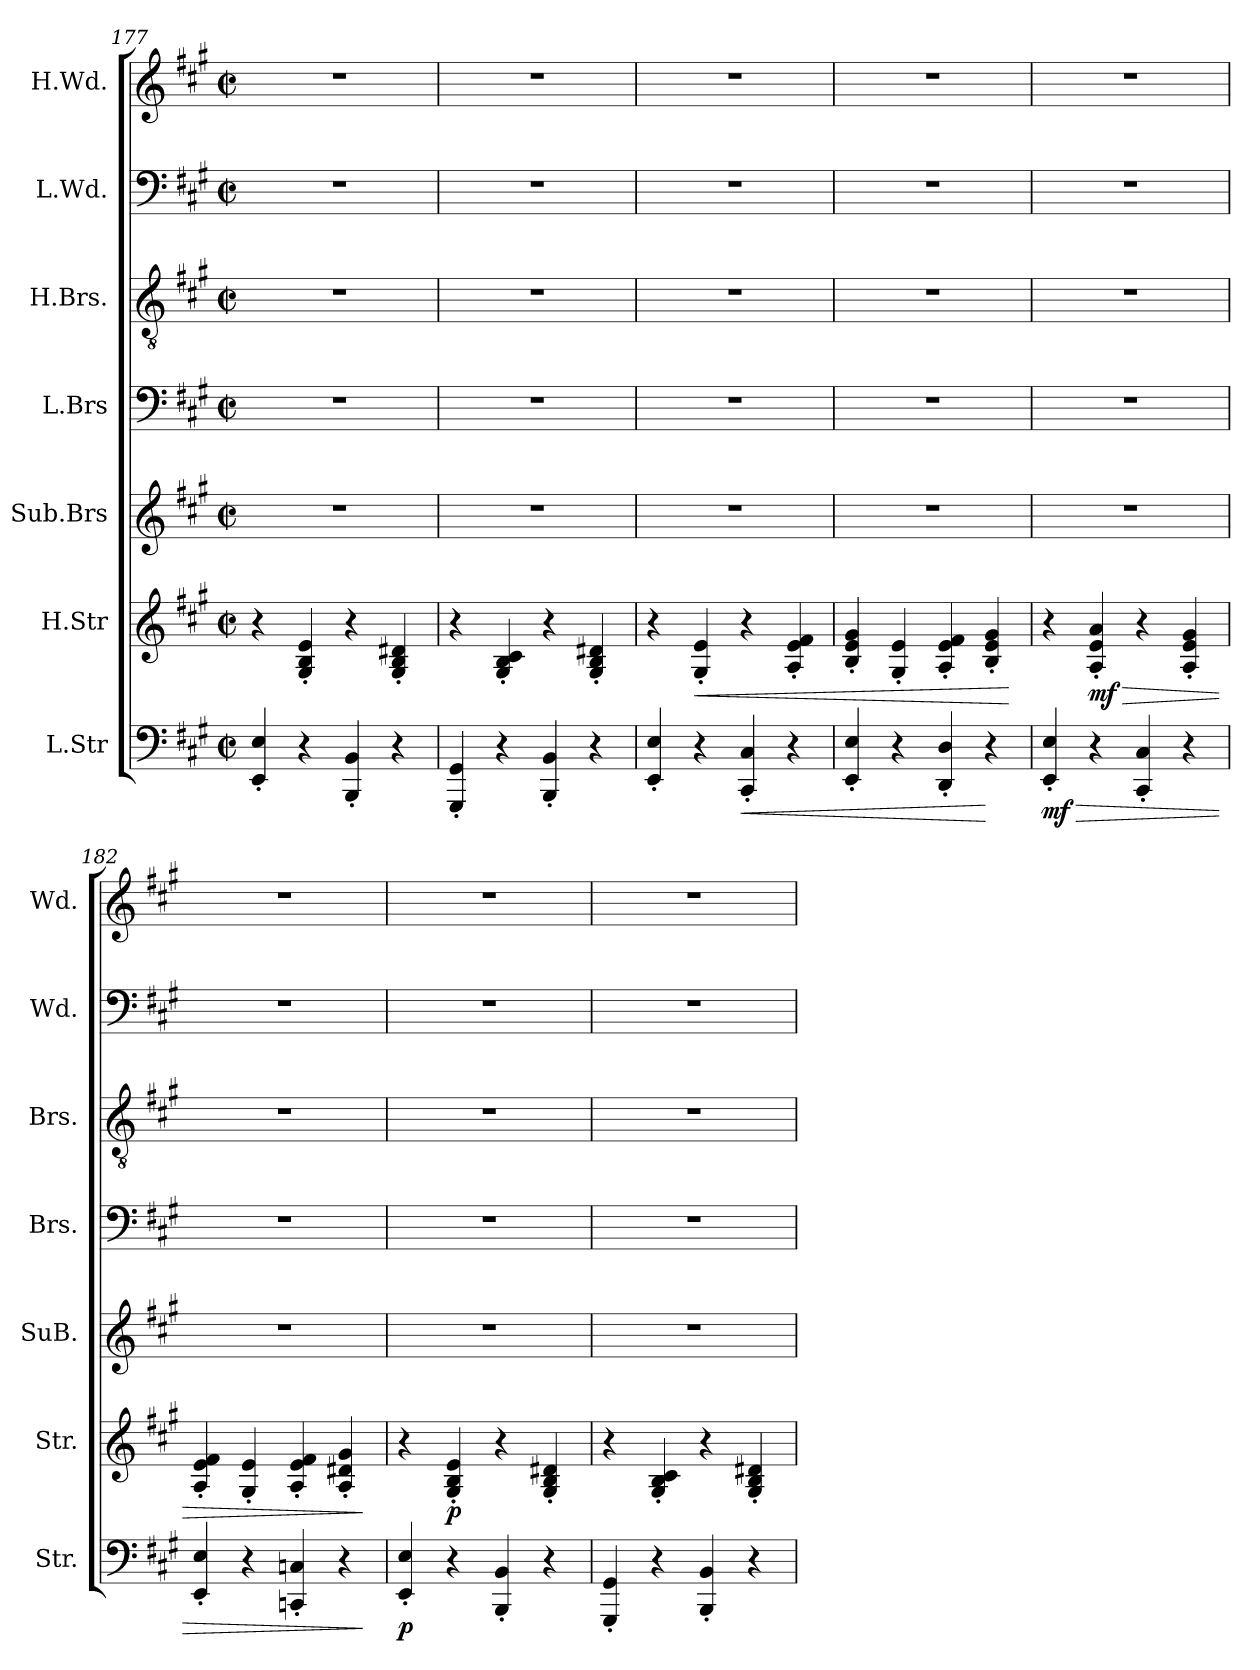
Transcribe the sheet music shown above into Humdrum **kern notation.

**kern	**dynam	**kern	**dynam	**kern	**kern	**kern	**kern	**kern
*part7	*part7	*part6	*part6	*part5	*part4	*part3	*part2	*part1
*staff7	*staff7	*staff6	*staff6	*staff5	*staff4	*staff3	*staff2	*staff1
*I"L.Str	*	*I"H.Str	*	*I"Sub.Brs	*I"L.Brs	*I"H.Brs.	*I"L.Wd.	*I"H.Wd.
*I'Str.	*	*I'Str.	*	*I'SuB.	*I'Brs.	*I'Brs.	*I'Wd.	*I'Wd.
*clefF4	*	*clefG2	*	*clefG2	*clefF4	*clefGv2	*clefF4	*clefG2
*k[f#c#g#]	*	*k[f#c#g#]	*	*k[f#c#g#]	*k[f#c#g#]	*k[f#c#g#]	*k[f#c#g#]	*k[f#c#g#]
*M2/2	*	*M2/2	*	*M2/2	*M2/2	*M2/2	*M2/2	*M2/2
*met(c|)	*	*met(c|)	*	*met(c|)	*met(c|)	*met(c|)	*met(c|)	*met(c|)
=177	=177	=177	=177	=177	=177	=177	=177	=177
4EE/' 4E/'	.	4r	.	1r	1r	1r	1r	1r
4r	.	4G#/' 4B/' 4e/'	.	.	.	.	.	.
4BBB/' 4BB/'	.	4r	.	.	.	.	.	.
4r	.	4G#/' 4B/' 4d#X/'	.	.	.	.	.	.
=178	=178	=178	=178	=178	=178	=178	=178	=178
4GGG#/' 4GG#/'	.	4r	.	1r	1r	1r	1r	1r
4r	.	4G#/' 4B/' 4c#/'	.	.	.	.	.	.
4BBB/' 4BB/'	.	4r	.	.	.	.	.	.
4r	.	4G#/' 4B/' 4d#X/'	.	.	.	.	.	.
=179	=179	=179	=179	=179	=179	=179	=179	=179
4EE/' 4E/'	.	4r	.	1r	1r	1r	1r	1r
!	!	!	!LO:HP:b	!	!	!	!	!
4r	.	4G#/' 4e/'	<	.	.	.	.	.
!	!LO:HP:b	!	!	!	!	!	!	!
4CC#/' 4C#/'	<	4r	.	.	.	.	.	.
4r	.	4A/' 4e/' 4f#/'	.	.	.	.	.	.
=180	=180	=180	=180	=180	=180	=180	=180	=180
4EE/' 4E/'	.	4B/' 4e/' 4g#/'	.	1r	1r	1r	1r	1r
4r	.	4G#/' 4e/'	.	.	.	.	.	.
4DD/' 4D/'	.	4A/' 4e/' 4f#/'	.	.	.	.	.	.
4r	[	4B/' 4e/' 4g#/'	.	.	.	.	.	.
.	.	.	[	.	.	.	.	.
=181	=181	=181	=181	=181	=181	=181	=181	=181
!	!LO:HP:b	!	!	!	!	!	!	!
!	!LO:DY:n=1:b	!	!	!	!	!	!	!
4EE/' 4E/'	> mf	4r	.	1r	1r	1r	1r	1r
!	!	!	!LO:HP:b	!	!	!	!	!
!	!	!	!LO:DY:n=1:b	!	!	!	!	!
4r	.	4A/' 4e/' 4a/'	> mf	.	.	.	.	.
4CC#/' 4C#/'	.	4r	.	.	.	.	.	.
4r	.	4A/' 4e/' 4g#/'	.	.	.	.	.	.
!!LO:PB:g=z
=182	=182	=182	=182	=182	=182	=182	=182	=182
4EE/' 4E/'	.	4A/' 4e/' 4f#/'	.	1r	1r	1r	1r	1r
4r	.	4G#/' 4e/'	.	.	.	.	.	.
4CCn/' 4Cn/'	.	4A/' 4e/' 4f#/'	.	.	.	.	.	.
4r	.	4A/' 4d#X/' 4g#/'	.	.	.	.	.	.
.	]	.	]	.	.	.	.	.
=183	=183	=183	=183	=183	=183	=183	=183	=183
!	!LO:DY:b	!	!	!	!	!	!	!
4EE/' 4E/'	p	4r	.	1r	1r	1r	1r	1r
!	!	!	!LO:DY:b	!	!	!	!	!
4r	.	4G#/' 4B/' 4e/'	p	.	.	.	.	.
4BBB/' 4BB/'	.	4r	.	.	.	.	.	.
4r	.	4G#/' 4B/' 4d#X/'	.	.	.	.	.	.
=184	=184	=184	=184	=184	=184	=184	=184	=184
4GGG#/' 4GG#/'	.	4r	.	1r	1r	1r	1r	1r
4r	.	4G#/' 4B/' 4c#/'	.	.	.	.	.	.
4BBB/' 4BB/'	.	4r	.	.	.	.	.	.
4r	.	4G#/' 4B/' 4d#X/'	.	.	.	.	.	.
=	=	=	=	=	=	=	=	=
*-	*-	*-	*-	*-	*-	*-	*-	*-
